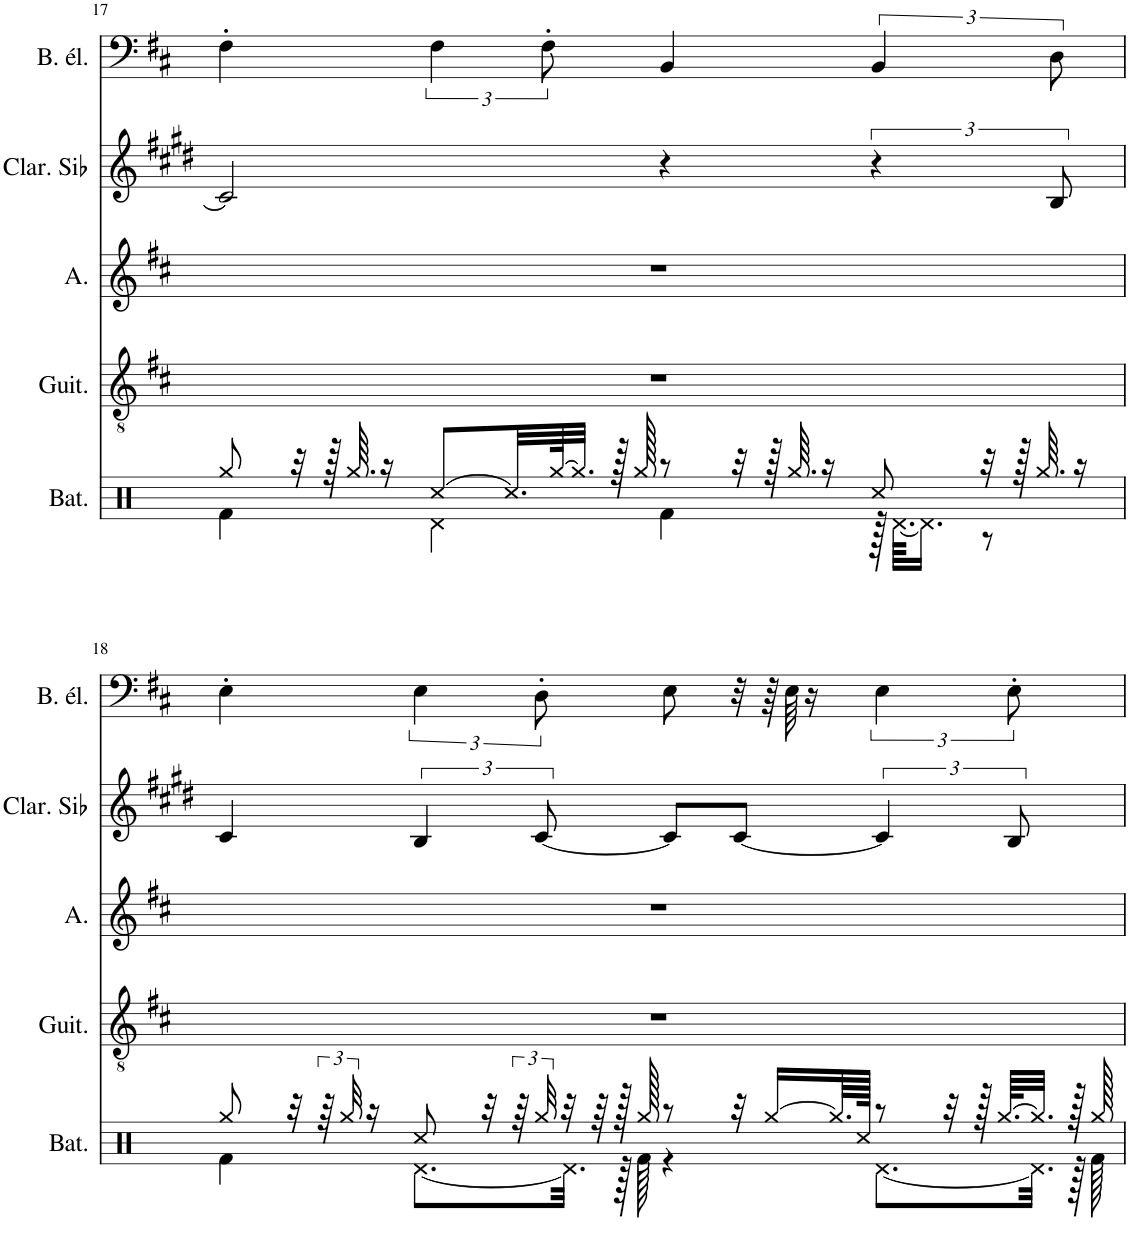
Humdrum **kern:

**kern	**kern	**kern	**kern	**kern
*part5	*part4	*part3	*part2	*part1
*staff5	*staff4	*staff3	*staff2	*staff1
*I"Batterie	*I"Guitare acoustique	*I"Alto	*I"Clarinette en Sib	*I"Basse électrique
*I'Bat.	*I'Guit.	*I'A.	*I'Clar. Sib	*I'B. él.
!!LO:PB:g=z
*clefX	*clefGv2	*clefG2	*clefG2	*clefF4
*	*	*	*Trd1c2	*Trd7c12
*k[]	*k[f#c#]	*k[f#c#]	*k[f#c#g#d#]	*k[f#c#]
*M4/4	*M4/4	*M4/4	*M4/4	*M4/4
=17	=17	=17	=17	=17
*^	*	*	*	*
8Rgg/	4Rf\	1r	1r	2c#/]	4F#'\
32r	.	.	.	.	.
128r	.	.	.	.	.
64.Rgg/	.	.	.	.	.
16r	.	.	.	.	.
[8Rcc/L	4Rd\	.	.	.	6F#\
32.Rcc/LL]	.	.	.	.	.
.	.	.	.	.	12F#'\
[64Rgg/K	.	.	.	.	.
32.Rgg/JJJ]	.	.	.	.	.
128r	.	.	.	.	.
128Rgg/	.	.	.	.	.
8r	4Rf\	.	.	4r	4BB/
32r	.	.	.	.	.
128r	.	.	.	.	.
64.Rgg/	.	.	.	.	.
16r	.	.	.	.	.
8Rcc/	128r	.	.	6r	6BB/
.	[64.Rd\KKLL	.	.	.	.
.	16.Rd\JJ]	.	.	.	.
32r	8r	.	.	.	.
128r	.	.	.	.	.
64.Rgg/	.	.	.	.	.
.	.	.	.	12B/	12D\
16r	.	.	.	.	.
!!LO:LB:g=z
=18	=18	=18	=18	=18	=18
8Rgg/	4Rf\	1r	1r	4c#/	4E'\
32r	.	.	.	.	.
96r	.	.	.	.	.
48Rgg/	.	.	.	.	.
16r	.	.	.	.	.
8Rcc/	[8.Rd\L	.	.	6B/	6E\
32r	.	.	.	.	.
96r	.	.	.	.	.
48Rgg/	.	.	.	[12c#/	12D'\
32r	32.Rd\Jkk]	.	.	.	.
64r	.	.	.	.	.
128r	128r	.	.	.	.
128Rgg/	128Rf\	.	.	.	.
8r	4r	.	.	8c#/L]	8E\
32r	.	.	.	[8c#/J	32r
[16Rgg/LL	.	.	.	.	64r
.	.	.	.	.	64E\
.	.	.	.	.	16r
64.Rgg/LL]	.	.	.	.	.
128Rcc/JJJJk	.	.	.	.	.
8r	[8.Rd\L	.	.	6c#/]	6E\
32r	.	.	.	.	.
128r	.	.	.	.	.
[64.Rgg/KLLL	.	.	.	.	.
.	.	.	.	12B/	12E'\
32.Rgg/JJJ]	32.Rd\Jkk]	.	.	.	.
128r	128r	.	.	.	.
128Rgg/	128Rf\	.	.	.	.
*v	*v	*	*	*	*
=	=	=	=	=
*-	*-	*-	*-	*-
